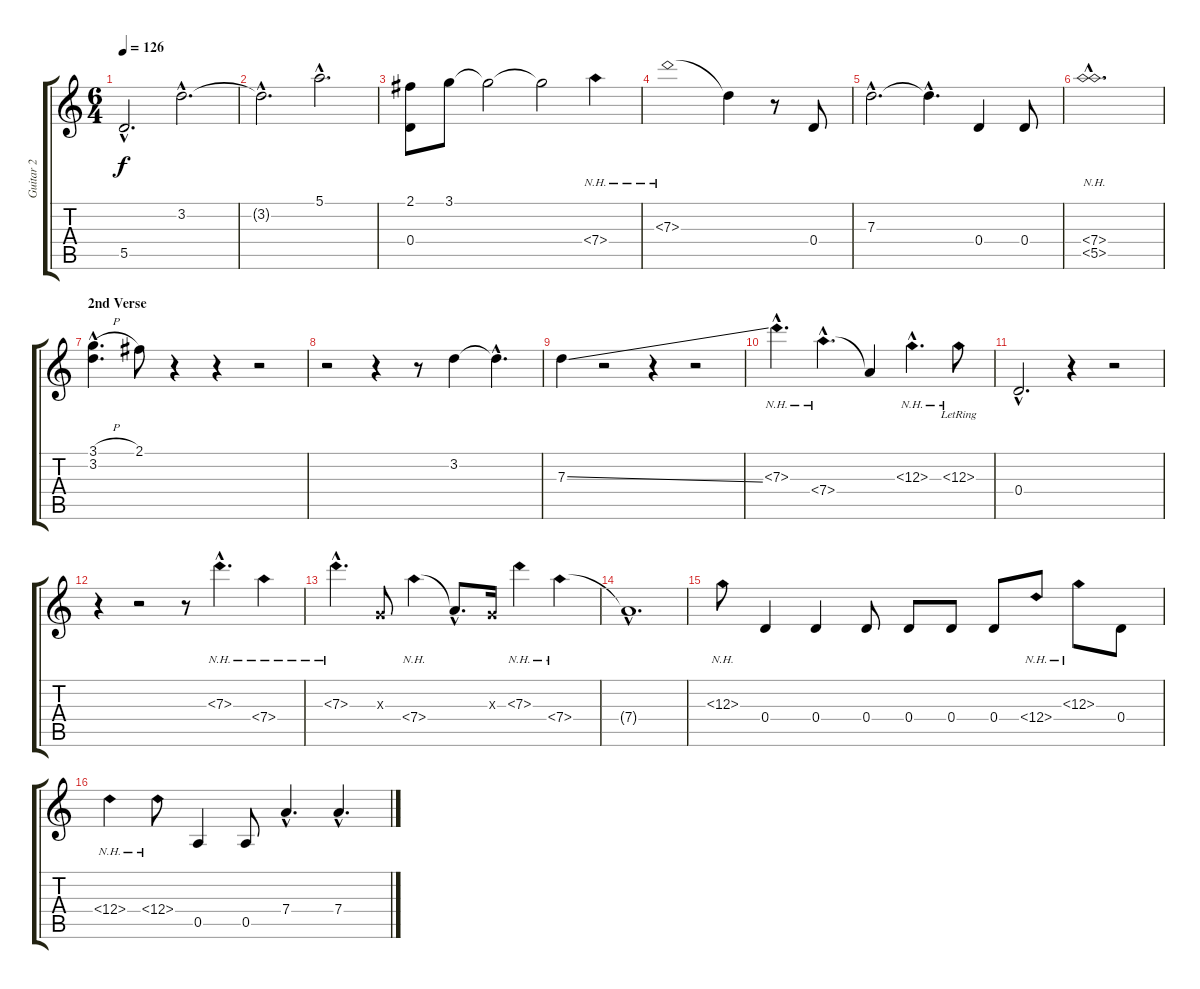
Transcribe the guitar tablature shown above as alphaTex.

\track ("Guitar 2" "Guitar 2") {instrument electricguitarclean}
\staff {score tabs}
\tuning (E4 B3 G3 D3 A2 E2) {hide}
\ts (6 4)
\tempo 126
\clef g2
\ks c
5.5{hac}.2{d dy f} 3.2{hac}.2{d} |
3.2{hac t}.2{d} 5.1{hac}.2{d} |
(2.1 0.4).8 3.1.8 3.1{t}.2 3.1{t}.2 7.4{nh}.4 |
7.3{nh}.1 7.3{t}.4 r.8 0.4.8 |
7.3{hac}.2{d} 7.3{hac t}.4{d} 0.4.4 0.4.8 |
(7.4{nh hac} 5.5{nh hac}).1{d} |
\section ("" "2nd Verse")
(3.1{h hac} 3.2{hac}).4{d} 2.1.8 r.4 r.4 r.2 |
r.2 r.4 r.8 3.2.4 3.2{hac t}.4{d} |
7.3{ss}.4 r.2 r.4 r.2 |
7.3{nh hac}.4{d} 7.4{nh hac}.4{d} 7.4{t}.4 12.3{nh hac}.4{d} 12.3{nh lr}.8 |
0.4{hac}.2{d} r.4 r.2 |
r.4 r.2 r.8 7.3{nh hac}.4{d} 7.4{nh}.4 |
7.3{nh hac}.4{d} 0.3{x}.8 7.4{nh}.4 7.4{hac t}.8{d} 0.3{x}.16 7.3{nh}.4 7.4{nh}.4 |
7.4{hac t}.1{d} |
12.3{nh}.8 0.4.4 0.4.4 0.4.8 0.4.8 0.4.8 0.4.8 12.4{nh}.8 12.3{nh}.8 0.4.8 |
12.4{nh}.4 12.4{nh}.8 0.5.4 0.5.8 7.4{hac}.4{d} 7.4{hac}.4{d}
